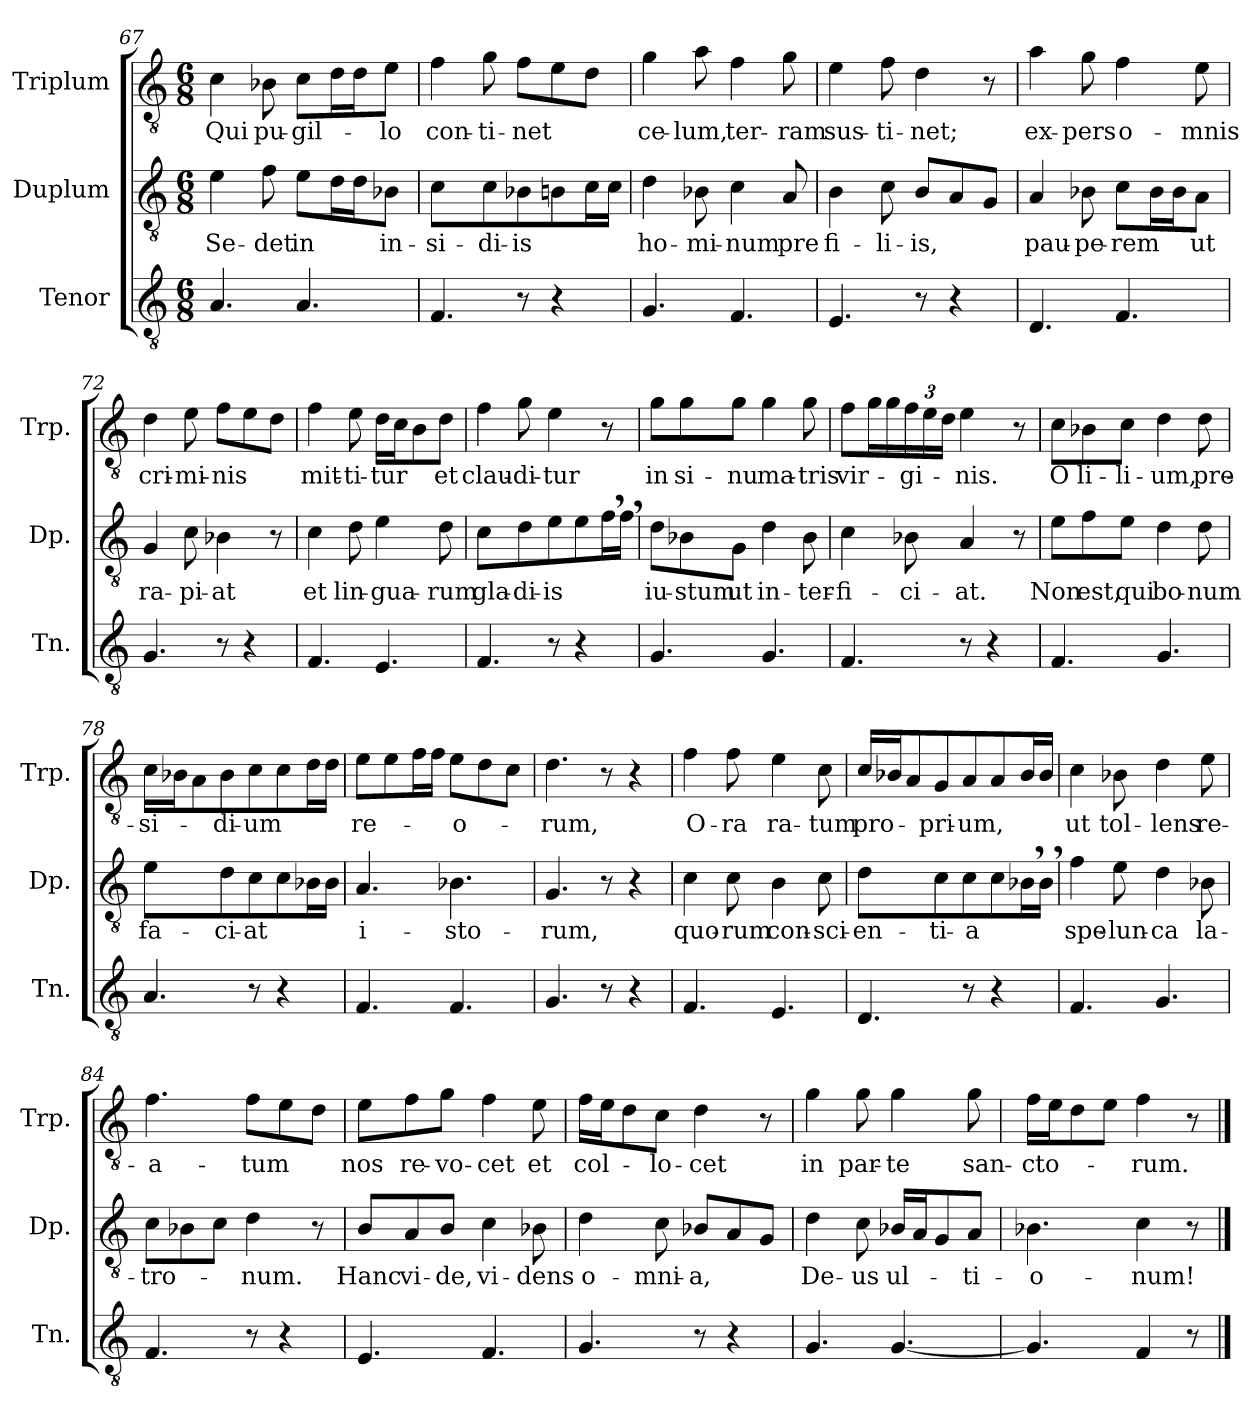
**kern	**kern	**text	**kern	**text
*part3	*part2	*part2	*part1	*part1
*staff3	*staff2	*staff2	*staff1	*staff1
*I"Tenor	*I"Duplum	*	*I"Triplum	*
*I'Tn.	*I'Dp.	*	*I'Trp.	*
!!LO:LB:g=z
*clefGv2	*clefGv2	*	*clefGv2	*
*k[]	*k[]	*	*k[]	*
*M6/8	*M6/8	*	*M6/8	*
=67	=67	=67	=67	=67
!	!	!LO:LY:b	!	!LO:LY:b
4.A/	4e\	Se-	4c\	Qui
!	!	!LO:LY:b	!	!LO:LY:b
.	8f\	-det	8B-i\	pu-
!	!	!LO:LY:b	!	!LO:LY:b
4.A/	8e\L	in	8c\L	-gil-
*	*tremolo	*	*	*
*	*	*	*tremolo	*
.	16d\	.	16d\	.
.	16d\	.	16d\	.
*	*	*	*Xtremolo	*
*	*Xtremolo	*	*	*
!	!	!LO:LY:b	!	!LO:LY:b
.	8B-i\J	in-	8e\J	-lo
=68	=68	=68	=68	=68
!	!	!LO:LY:b	!	!LO:LY:b
4.F/	4c\	-si-	4f\	con-
!	!	!LO:LY:b	!	!LO:LY:b
.	8c\	-di-	8g\	-ti-
!	!	!LO:LY:b	!	!LO:LY:b
8r	8B-i\L	-is	8f\L	-net
4r	8Bn\	.	8e\	.
*	*tremolo	*	*	*
.	16c\	.	8d\J	.
.	16c\JJ	.	.	.
*	*Xtremolo	*	*	*
=69	=69	=69	=69	=69
!	!	!LO:LY:b	!	!LO:LY:b
4.G/	4d\	ho-	4g\	ce-
!	!	!LO:LY:b	!	!LO:LY:b
.	8B-i\	-mi-	8a\	-lum,
!	!	!LO:LY:b	!	!LO:LY:b
4.F/	4c\	-num	4f\	ter-
!	!	!LO:LY:b	!	!LO:LY:b
.	8A/	pre	8g\	-ram
=70	=70	=70	=70	=70
!	!	!LO:LY:b	!	!LO:LY:b
4.E/	4B\	fi-	4e\	sus-
!	!	!LO:LY:b	!	!LO:LY:b
.	8c\	-li-	8f\	-ti-
!	!	!LO:LY:b	!	!LO:LY:b
8r	8B/L	-is,	4d\	-net;
4r	8A/	.	.	.
.	8G/J	.	8r	.
=71	=71	=71	=71	=71
!	!	!LO:LY:b	!	!LO:LY:b
4.D/	4A/	pau-	4a\	ex-
!	!	!LO:LY:b	!	!LO:LY:b
.	8B-i\	-pe-	8g\	-pers
!	!	!LO:LY:b	!	!LO:LY:b
4.F/	8c\L	-rem	4f\	o-
*	*tremolo	*	*	*
.	16B-i\	.	.	.
.	16B-i\	.	.	.
*	*Xtremolo	*	*	*
!	!	!LO:LY:b	!	!LO:LY:b
.	8A\J	ut	8e\	-mnis
=72	=72	=72	=72	=72
!	!	!LO:LY:b	!	!LO:LY:b
4.G/	4G/	ra-	4d\	cri-
!	!	!LO:LY:b	!	!LO:LY:b
.	8c\	-pi-	8e\	-mi-
!	!	!LO:LY:b	!	!LO:LY:b
8r	4B-i\	-at	8f\L	-nis
4r	.	.	8e\	.
.	8r	.	8d\J	.
!!LO:PB:g=z
=73	=73	=73	=73	=73
!	!	!LO:LY:b	!	!LO:LY:b
4.F/	4c\	et	4f\	mit-
!	!	!LO:LY:b	!	!LO:LY:b
.	8d\	lin-	8e\	-ti-
!	!	!LO:LY:b	!	!LO:LY:b
4.E/	4e\	-gua-	16d\LL	-tur
.	.	.	16c\J	.
.	.	.	8B\	.
!	!	!LO:LY:b	!	!LO:LY:b
.	8d\	-rum	8d\J	et
=74	=74	=74	=74	=74
!	!	!LO:LY:b	!	!LO:LY:b
4.F/	4c\	gla-	4f\	clau-
!	!	!LO:LY:b	!	!LO:LY:b
.	8d\	-di-	8g\	-di-
!	!	!LO:LY:b	!	!LO:LY:b
8r	8e\L	-is	4e\	-tur
4r	8e\	.	.	.
*	*tremolo	*	*	*
.	16f,\	.	8r	.
.	16f,\JJ	.	.	.
*	*Xtremolo	*	*	*
=75	=75	=75	=75	=75
!	!	!LO:LY:b	!	!LO:LY:b
4.G/	8d\L	iu-	8g\L	in
!	!	!LO:LY:b	!	!LO:LY:b
.	8B-i\	-stum	8g\	si-
!	!	!LO:LY:b	!	!LO:LY:b
.	8G\J	ut	8g\J	-nu
!	!	!LO:LY:b	!	!LO:LY:b
4.G/	4d\	in-	4g\	ma-
!	!	!LO:LY:b	!	!LO:LY:b
.	8B-i\	-ter-	8g\	-tris
=76	=76	=76	=76	=76
!	!	!LO:LY:b	!	!LO:LY:b
4.F/	4c\	-fi-	8f\L	vir-
*	*	*	*tremolo	*
.	.	.	16g\	.
.	.	.	16g\	.
*	*	*	*Xtremolo	*
!	!	!LO:LY:b	!	!
*	*	*	*Xbrackettup	*
!	!	!	!	!LO:LY:b
.	8B-i\	-ci-	24f\L	-gi-
.	.	.	24e\	.
.	.	.	24d\JJ	.
!	!	!LO:LY:b	!	!LO:LY:b
8r	4A/	-at.	4e\	-nis.
4r	.	.	.	.
.	8r	.	8r	.
=77	=77	=77	=77	=77
!	!	!LO:LY:b	!	!LO:LY:b
4.F/	8e\L	Non	8c\L	O
!	!	!LO:LY:b	!	!LO:LY:b
.	8f\	est,	8B-i\	li-
!	!	!LO:LY:b	!	!LO:LY:b
.	8e\J	qui	8c\J	-li-
!	!	!LO:LY:b	!	!LO:LY:b
4.G/	4d\	bo-	4d\	-um,
!	!	!LO:LY:b	!	!LO:LY:b
.	8d\	-num	8d\	pre-
!!LO:LB:g=z
=78	=78	=78	=78	=78
!	!	!LO:LY:b	!	!LO:LY:b
4.A/	4e\	fa-	16c\LL	-si-
.	.	.	16B-i\J	.
.	.	.	8A\	.
!	!	!LO:LY:b	!	!LO:LY:b
.	8d\	-ci-	8B-i\J	-di-
!	!	!LO:LY:b	!	!LO:LY:b
8r	8c\L	-at	8c\L	-um
4r	8c\	.	8c\	.
*	*tremolo	*	*	*
*	*	*	*tremolo	*
.	16B-i\	.	16d\	.
.	16B-i\JJ	.	16d\JJ	.
*	*	*	*Xtremolo	*
*	*Xtremolo	*	*	*
=79	=79	=79	=79	=79
!	!	!LO:LY:b	!	!LO:LY:b
4.F/	4.A/	i-	8e\L	re-
.	.	.	8e\	.
*	*	*	*tremolo	*
.	.	.	16f\	.
.	.	.	16f\JJ	.
*	*	*	*Xtremolo	*
!	!	!LO:LY:b	!	!LO:LY:b
4.F/	4.B-i\	-sto-	8e\L	-o-
.	.	.	8d\	.
.	.	.	8c\J	.
=80	=80	=80	=80	=80
!	!	!LO:LY:b	!	!LO:LY:b
4.G/	4.G/	-rum,	4.d\	-rum,
8r	8r	.	8r	.
4r	4r	.	4r	.
=81	=81	=81	=81	=81
!	!	!LO:LY:b	!	!LO:LY:b
4.F/	4c\	quo-	4f\	O-
!	!	!LO:LY:b	!	!LO:LY:b
.	8c\	-rum	8f\	-ra
!	!	!LO:LY:b	!	!LO:LY:b
4.E/	4B\	con-	4e\	ra-
!	!	!LO:LY:b	!	!LO:LY:b
.	8c\	-sci-	8c\	-tum
=82	=82	=82	=82	=82
!	!	!LO:LY:b	!	!LO:LY:b
4.D/	4d\	-en-	16c/LL	pro-
.	.	.	16B-i/J	.
.	.	.	8A/	.
!	!	!LO:LY:b	!	!LO:LY:b
.	8c\	-ti-	8G/J	-pri-
!	!	!LO:LY:b	!	!LO:LY:b
8r	8c\L	-a	8A/L	-um,
4r	8c\	.	8A/	.
*	*tremolo	*	*	*
*	*	*	*tremolo	*
.	16B-i,\	.	16B-i/	.
.	16B-i,\JJ	.	16B-i/JJ	.
*	*	*	*Xtremolo	*
*	*Xtremolo	*	*	*
=83	=83	=83	=83	=83
!	!	!LO:LY:b	!	!LO:LY:b
4.F/	4f\	spe-	4c\	ut
!	!	!LO:LY:b	!	!LO:LY:b
.	8e\	-lun-	8B-i\	tol-
!	!	!LO:LY:b	!	!LO:LY:b
4.G/	4d\	-ca	4d\	-lens
!	!	!LO:LY:b	!	!LO:LY:b
.	8B-i\	la-	8e\	re-
!!LO:LB:g=z
=84	=84	=84	=84	=84
!	!	!LO:LY:b	!	!LO:LY:b
4.F/	8c\L	-tro-	4.f\	-a-
.	8B-i\	.	.	.
.	8c\J	.	.	.
!	!	!LO:LY:b	!	!LO:LY:b
8r	4d\	-num.	8f\L	-tum
4r	.	.	8e\	.
.	8r	.	8d\J	.
=85	=85	=85	=85	=85
!	!	!LO:LY:b	!	!LO:LY:b
4.E/	8B/L	Hanc	8e\L	nos
!	!	!LO:LY:b	!	!LO:LY:b
.	8A/	vi-	8f\	re-
!	!	!LO:LY:b	!	!LO:LY:b
.	8B/J	-de,	8g\J	-vo-
!	!	!LO:LY:b	!	!LO:LY:b
4.F/	4c\	vi-	4f\	-cet
!	!	!LO:LY:b	!	!LO:LY:b
.	8B-i\	-dens	8e\	et
=86	=86	=86	=86	=86
!	!	!LO:LY:b	!	!LO:LY:b
4.G/	4d\	o-	16f\LL	col-
.	.	.	16e\J	.
.	.	.	8d\	.
!	!	!LO:LY:b	!	!LO:LY:b
.	8c\	-mni-	8c\J	-lo-
!	!	!LO:LY:b	!	!LO:LY:b
8r	8B-i/L	-a,	4d\	-cet
4r	8A/	.	.	.
.	8G/J	.	8r	.
=87	=87	=87	=87	=87
!	!	!LO:LY:b	!	!LO:LY:b
4.G/	4d\	De-	4g\	in
!	!	!LO:LY:b	!	!LO:LY:b
.	8c\	-us	8g\	par-
!	!	!LO:LY:b	!	!LO:LY:b
[4.G/	16B-i/LL	ul-	4g\	-te
.	16A/J	.	.	.
.	8G/	.	.	.
!	!	!LO:LY:b	!	!LO:LY:b
.	8A/J	-ti-	8g\	san-
=88	=88	=88	=88	=88
!	!	!LO:LY:b	!	!LO:LY:b
4.G/]	4.B-i\	-o-	16f\LL	-cto-
.	.	.	16e\J	.
.	.	.	8d\	.
.	.	.	8e\J	.
!	!	!LO:LY:b	!	!LO:LY:b
4F/	4c\	-num!	4f\	-rum.
8r	8r	.	8r	.
==	==	==	==	==
*-	*-	*-	*-	*-
